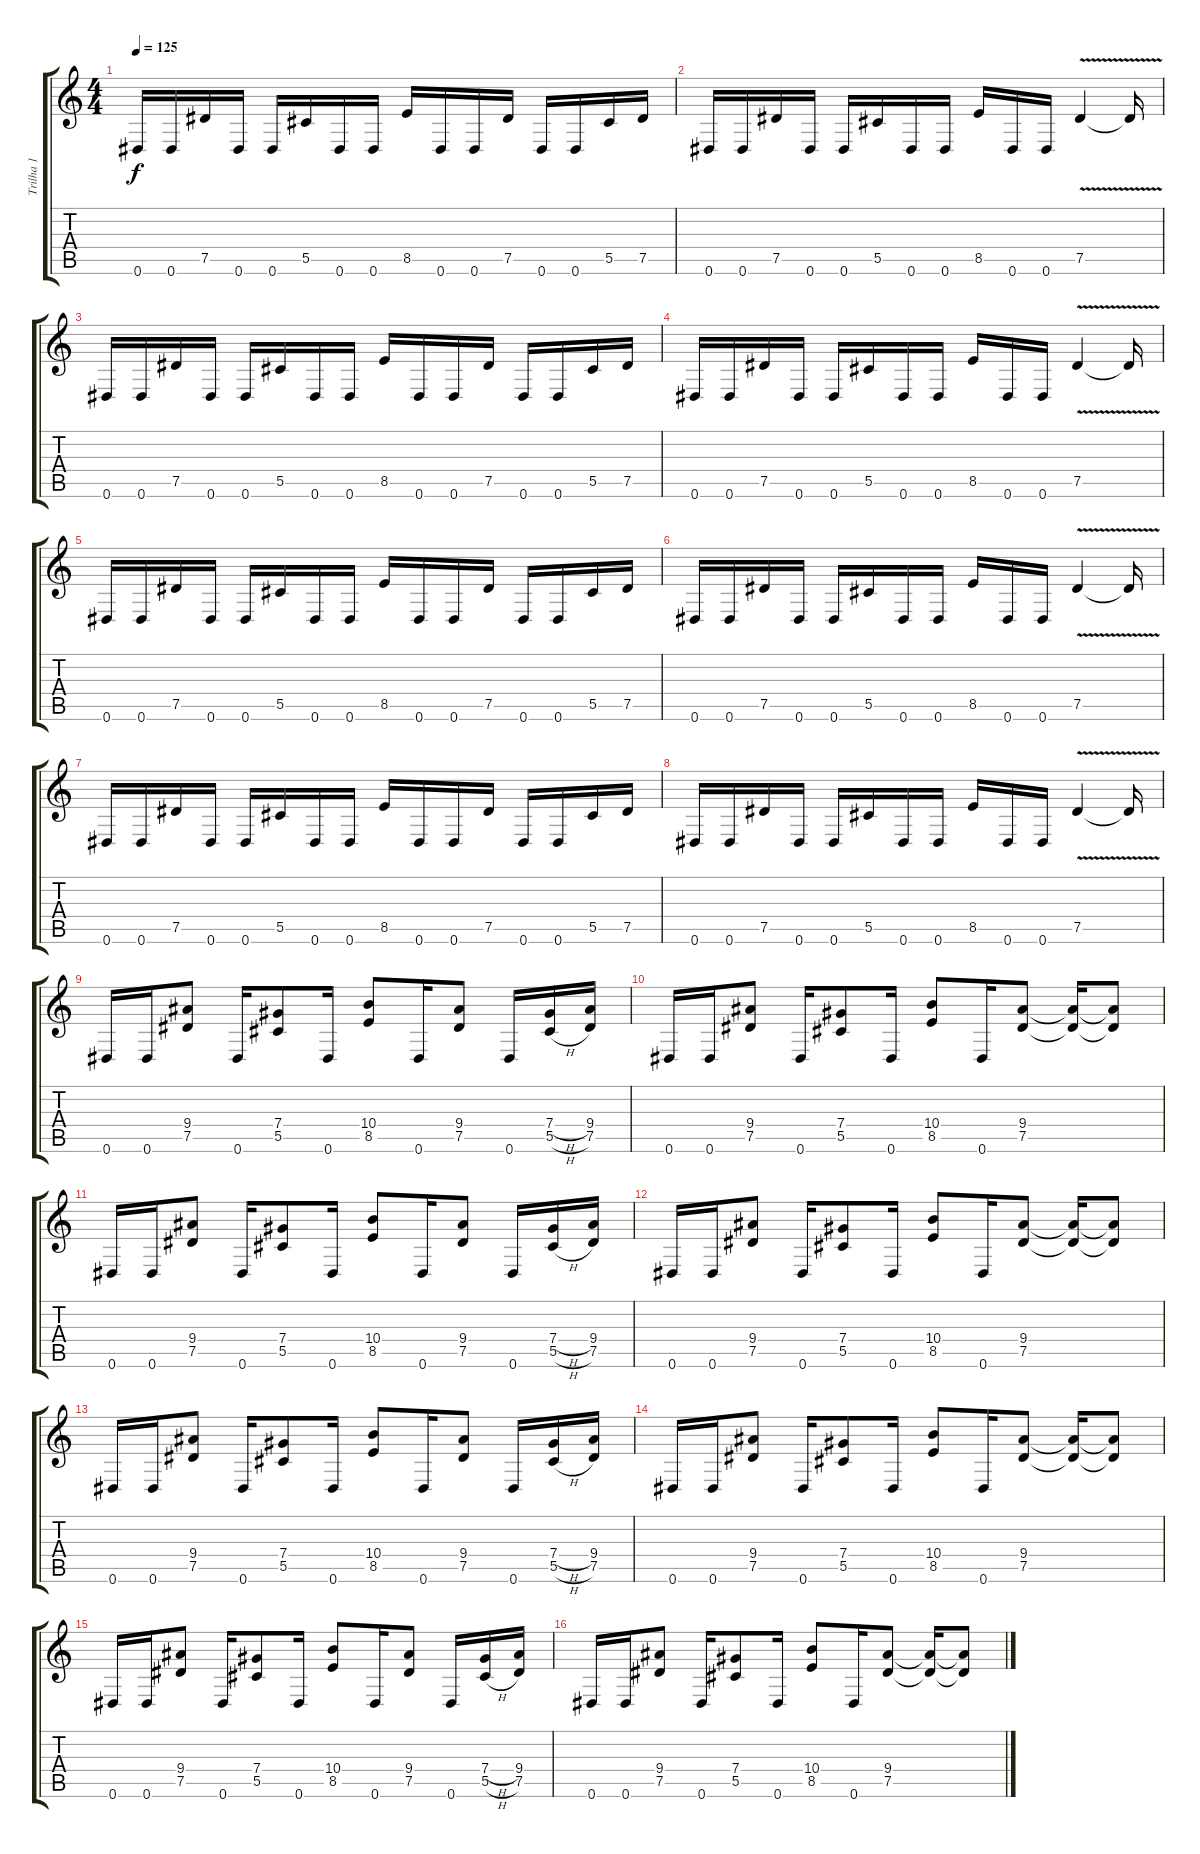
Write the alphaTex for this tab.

\track ("Trilha 1" "Trilha 1") {instrument distortionguitar}
\staff {score tabs}
\tuning (Eb4 Bb3 Gb3 Db3 Ab2 Eb2) {hide}
\ts (4 4)
\tempo 125
\clef g2
\ks c
0.6.16{dy f instrument distortionguitar} 0.6.16 7.5.16 0.6.16 0.6.16 5.5.16 0.6.16 0.6.16 8.5.16 0.6.16 0.6.16 7.5.16 0.6.16 0.6.16 5.5.16 7.5.16 |
0.6.16 0.6.16 7.5.16 0.6.16 0.6.16 5.5.16 0.6.16 0.6.16 8.5.16 0.6.16 0.6.16 7.5{v}.4 7.5{t}.16 |
0.6.16 0.6.16 7.5.16 0.6.16 0.6.16 5.5.16 0.6.16 0.6.16 8.5.16 0.6.16 0.6.16 7.5.16 0.6.16 0.6.16 5.5.16 7.5.16 |
0.6.16 0.6.16 7.5.16 0.6.16 0.6.16 5.5.16 0.6.16 0.6.16 8.5.16 0.6.16 0.6.16 7.5{v}.4 7.5{t}.16 |
0.6.16 0.6.16 7.5.16 0.6.16 0.6.16 5.5.16 0.6.16 0.6.16 8.5.16 0.6.16 0.6.16 7.5.16 0.6.16 0.6.16 5.5.16 7.5.16 |
0.6.16 0.6.16 7.5.16 0.6.16 0.6.16 5.5.16 0.6.16 0.6.16 8.5.16 0.6.16 0.6.16 7.5{v}.4 7.5{t}.16 |
0.6.16 0.6.16 7.5.16 0.6.16 0.6.16 5.5.16 0.6.16 0.6.16 8.5.16 0.6.16 0.6.16 7.5.16 0.6.16 0.6.16 5.5.16 7.5.16 |
0.6.16 0.6.16 7.5.16 0.6.16 0.6.16 5.5.16 0.6.16 0.6.16 8.5.16 0.6.16 0.6.16 7.5{v}.4 7.5{t}.16 |
0.6.16 0.6.16 (9.4 7.5).8 0.6.16 (7.4 5.5).8 0.6.16 (10.4 8.5).8 0.6.16 (9.4 7.5).8 0.6.16 (7.4{h} 5.5{h}).16 (9.4 7.5).16 |
0.6.16 0.6.16 (9.4 7.5).8 0.6.16 (7.4 5.5).8 0.6.16 (10.4 8.5).8 0.6.16 (9.4 7.5).8 (9.4{t} 7.5{t}).16 (9.4{t} 7.5{t}).8 |
0.6.16 0.6.16 (9.4 7.5).8 0.6.16 (7.4 5.5).8 0.6.16 (10.4 8.5).8 0.6.16 (9.4 7.5).8 0.6.16 (7.4{h} 5.5{h}).16 (9.4 7.5).16 |
0.6.16 0.6.16 (9.4 7.5).8 0.6.16 (7.4 5.5).8 0.6.16 (10.4 8.5).8 0.6.16 (9.4 7.5).8 (9.4{t} 7.5{t}).16 (9.4{t} 7.5{t}).8 |
0.6.16 0.6.16 (9.4 7.5).8 0.6.16 (7.4 5.5).8 0.6.16 (10.4 8.5).8 0.6.16 (9.4 7.5).8 0.6.16 (7.4{h} 5.5{h}).16 (9.4 7.5).16 |
0.6.16 0.6.16 (9.4 7.5).8 0.6.16 (7.4 5.5).8 0.6.16 (10.4 8.5).8 0.6.16 (9.4 7.5).8 (9.4{t} 7.5{t}).16 (9.4{t} 7.5{t}).8 |
0.6.16 0.6.16 (9.4 7.5).8 0.6.16 (7.4 5.5).8 0.6.16 (10.4 8.5).8 0.6.16 (9.4 7.5).8 0.6.16 (7.4{h} 5.5{h}).16 (9.4 7.5).16 |
0.6.16 0.6.16 (9.4 7.5).8 0.6.16 (7.4 5.5).8 0.6.16 (10.4 8.5).8 0.6.16 (9.4 7.5).8 (9.4{t} 7.5{t}).16 (9.4{t} 7.5{t}).8
